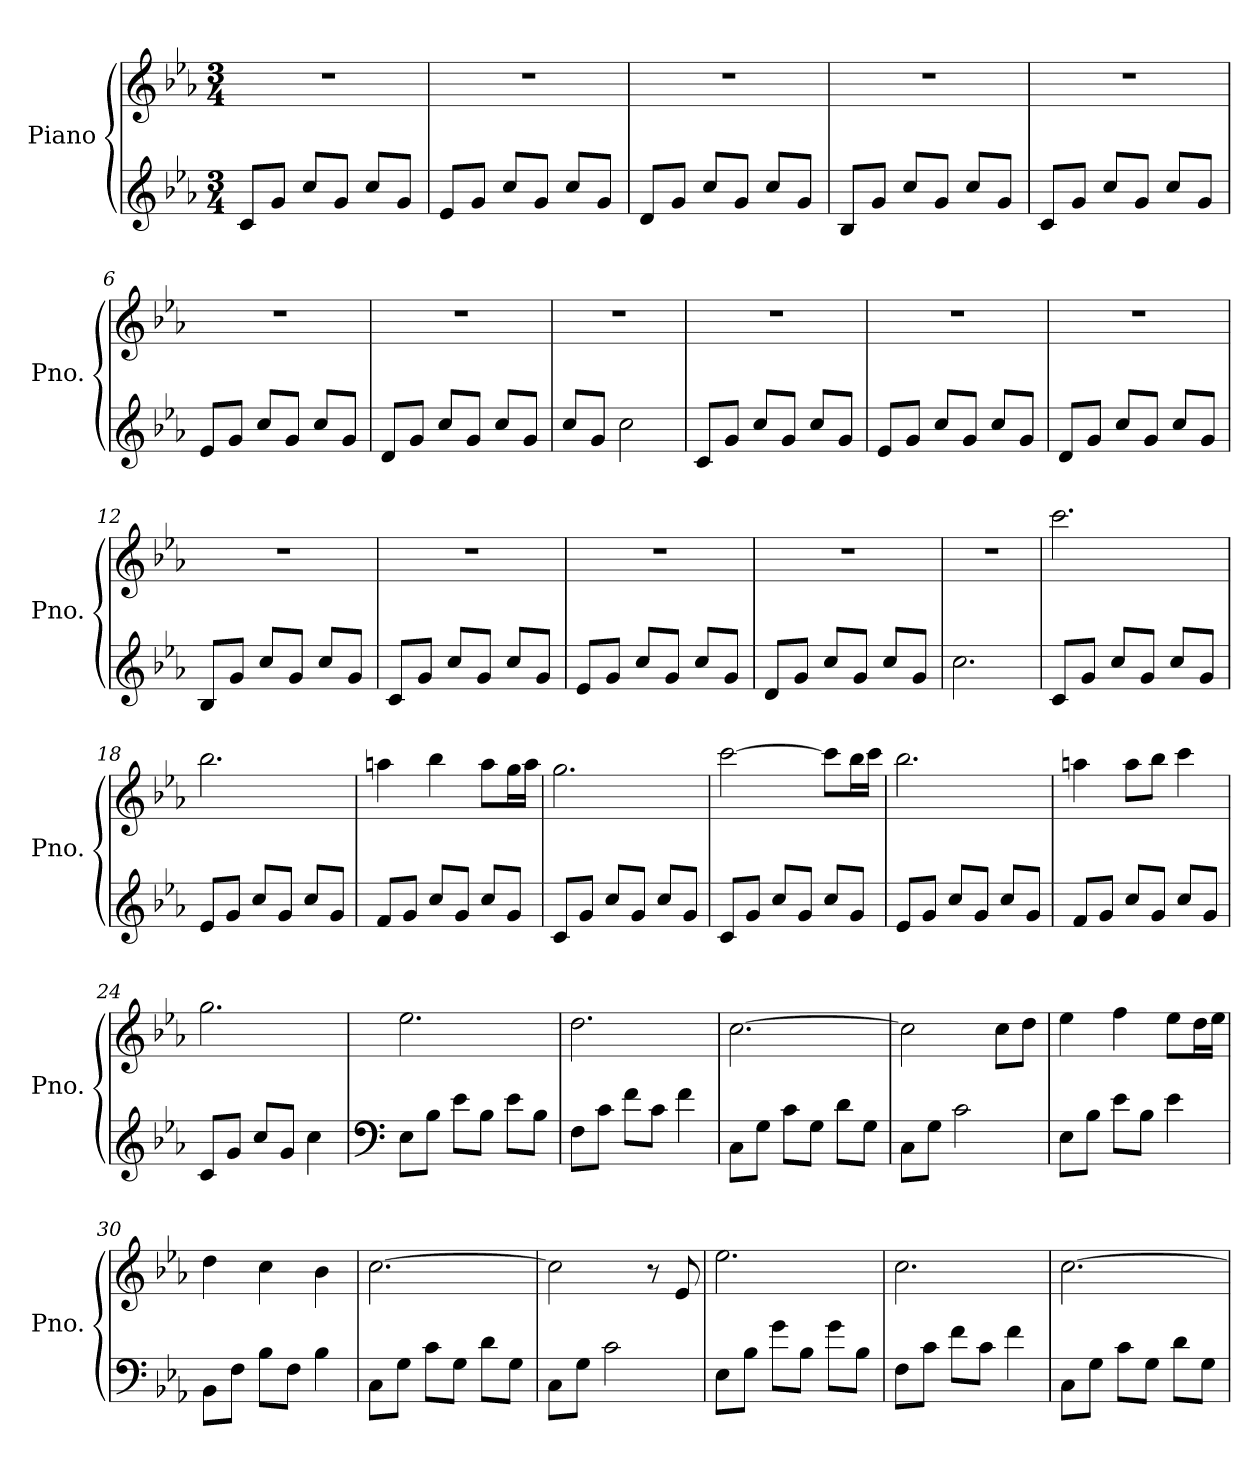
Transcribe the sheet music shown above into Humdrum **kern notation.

**kern	**kern
*part1	*part1
*staff2	*staff1
*I"Piano	*
*I'Pno.	*
*clefG2	*clefG2
*k[b-e-a-]	*k[b-e-a-]
*M3/4	*M3/4
=1	=1
8c/L	2.r
8g/J	.
8cc/L	.
8g/J	.
8cc/L	.
8g/J	.
=2	=2
8e-/L	2.r
8g/J	.
8cc/L	.
8g/J	.
8cc/L	.
8g/J	.
=3	=3
8d/L	2.r
8g/J	.
8cc/L	.
8g/J	.
8cc/L	.
8g/J	.
=4	=4
8B-/L	2.r
8g/J	.
8cc/L	.
8g/J	.
8cc/L	.
8g/J	.
=5	=5
8c/L	2.r
8g/J	.
8cc/L	.
8g/J	.
8cc/L	.
8g/J	.
=6	=6
8e-/L	2.r
8g/J	.
8cc/L	.
8g/J	.
8cc/L	.
8g/J	.
=7	=7
8d/L	2.r
8g/J	.
8cc/L	.
8g/J	.
8cc/L	.
8g/J	.
!!LO:LB:g=z
=8	=8
8cc/L	2.r
8g/J	.
2cc\	.
=9	=9
8c/L	2.r
8g/J	.
8cc/L	.
8g/J	.
8cc/L	.
8g/J	.
=10	=10
8e-/L	2.r
8g/J	.
8cc/L	.
8g/J	.
8cc/L	.
8g/J	.
=11	=11
8d/L	2.r
8g/J	.
8cc/L	.
8g/J	.
8cc/L	.
8g/J	.
=12	=12
8B-/L	2.r
8g/J	.
8cc/L	.
8g/J	.
8cc/L	.
8g/J	.
=13	=13
8c/L	2.r
8g/J	.
8cc/L	.
8g/J	.
8cc/L	.
8g/J	.
=14	=14
8e-/L	2.r
8g/J	.
8cc/L	.
8g/J	.
8cc/L	.
8g/J	.
!!LO:LB:g=z
=15	=15
8d/L	2.r
8g/J	.
8cc/L	.
8g/J	.
8cc/L	.
8g/J	.
=16	=16
2.cc\	2.r
=17	=17
8c/L	2.ccc\
8g/J	.
8cc/L	.
8g/J	.
8cc/L	.
8g/J	.
=18	=18
8e-/L	2.bb-\
8g/J	.
8cc/L	.
8g/J	.
8cc/L	.
8g/J	.
=19	=19
8f/L	4aan\
8g/J	.
8cc/L	4bb-\
8g/J	.
8cc/L	8aa\L
8g/J	16gg\L
.	16aa\JJ
=20	=20
8c/L	2.gg\
8g/J	.
8cc/L	.
8g/J	.
8cc/L	.
8g/J	.
=21	=21
8c/L	[2ccc\
8g/J	.
8cc/L	.
8g/J	.
8cc/L	8ccc\L]
8g/J	16bb-\L
.	16ccc\JJ
!!LO:LB:g=z
=22	=22
8e-/L	2.bb-\
8g/J	.
8cc/L	.
8g/J	.
8cc/L	.
8g/J	.
=23	=23
8f/L	4aan\
8g/J	.
8cc/L	8aa\L
8g/J	8bb-\J
8cc/L	4ccc\
8g/J	.
=24	=24
8c/L	2.gg\
8g/J	.
8cc/L	.
8g/J	.
4cc\	.
=25	=25
*clefF4	*
8E-\L	2.ee-\
8B-\J	.
8e-\L	.
8B-\J	.
8e-\L	.
8B-\J	.
=26	=26
8F\L	2.dd\
8c\J	.
8f\L	.
8c\J	.
4f\	.
=27	=27
8C\L	[2.cc\
8G\J	.
8c\L	.
8G\J	.
8d\L	.
8G\J	.
=28	=28
8C\L	2cc\]
8G\J	.
2c\	.
.	8cc\L
.	8dd\J
!!LO:LB:g=z
=29	=29
8E-\L	4ee-\
8B-\J	.
8e-\L	4ff\
8B-\J	.
4e-\	8ee-\L
.	16dd\L
.	16ee-\JJ
=30	=30
8BB-\L	4dd\
8F\J	.
8B-\L	4cc\
8F\J	.
4B-\	4b-\
=31	=31
8C\L	[2.cc\
8G\J	.
8c\L	.
8G\J	.
8d\L	.
8G\J	.
=32	=32
8C\L	2cc\]
8G\J	.
2c\	.
.	8r
.	8e-/
=33	=33
8E-\L	2.ee-\
8B-\J	.
8g\L	.
8B-\J	.
8g\L	.
8B-\J	.
=34	=34
8F\L	2.cc\
8c\J	.
8f\L	.
8c\J	.
4f\	.
=35	=35
8C\L	[2.cc\
8G\J	.
8c\L	.
8G\J	.
8d\L	.
8G\J	.
=	=
*-	*-
